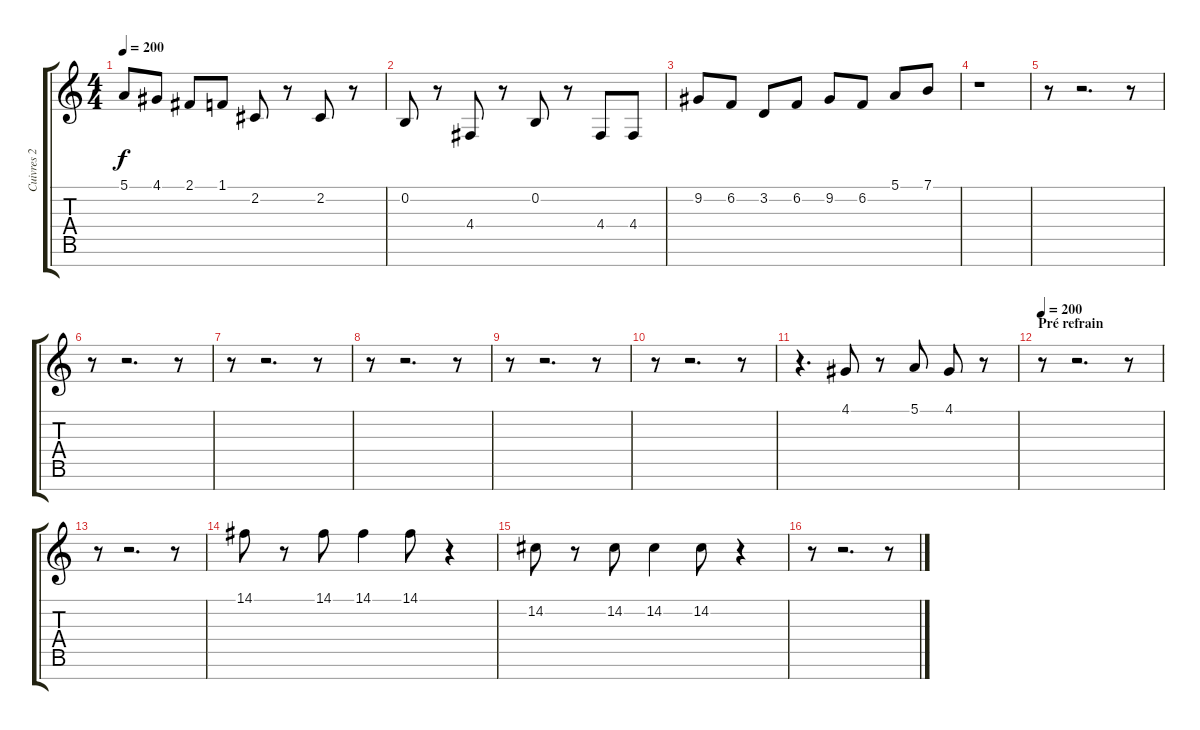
\track ("Cuivres 2" "Cuivres 2") {instrument trombone}
\staff {score tabs}
\tuning (E4 B3 G3 D3 A2 E2 B1) {hide}
\ts (4 4)
\tempo 200
\clef g2
\ks c
5.1.8{dy f} 4.1.8 2.1.8 1.1.8 2.2.8 r.8 2.2.8 r.8 |
0.2.8 r.8 4.4.8 r.8 0.2.8 r.8 4.4.8 4.4.8 |
9.2.8 6.2.8 3.2.8 6.2.8 9.2.8 6.2.8 5.1.8 7.1.8 |
\section ("" "")
r.1 |
r.8 r.2{d} r.8 |
r.8 r.2{d} r.8 |
r.8 r.2{d} r.8 |
r.8 r.2{d} r.8 |
r.8 r.2{d} r.8 |
r.8 r.2{d} r.8 |
r.4{d volume 16} 4.1.8 r.8 5.1.8 4.1.8 r.8 |
\section ("" "Pré refrain")
\tempo 200
r.8 r.2{d} r.8 |
r.8 r.2{d} r.8 |
14.1.8 r.8 14.1.8 14.1.4 14.1.8 r.4 |
14.2.8 r.8 14.2.8 14.2.4 14.2.8 r.4 |
r.8 r.2{d} r.8
